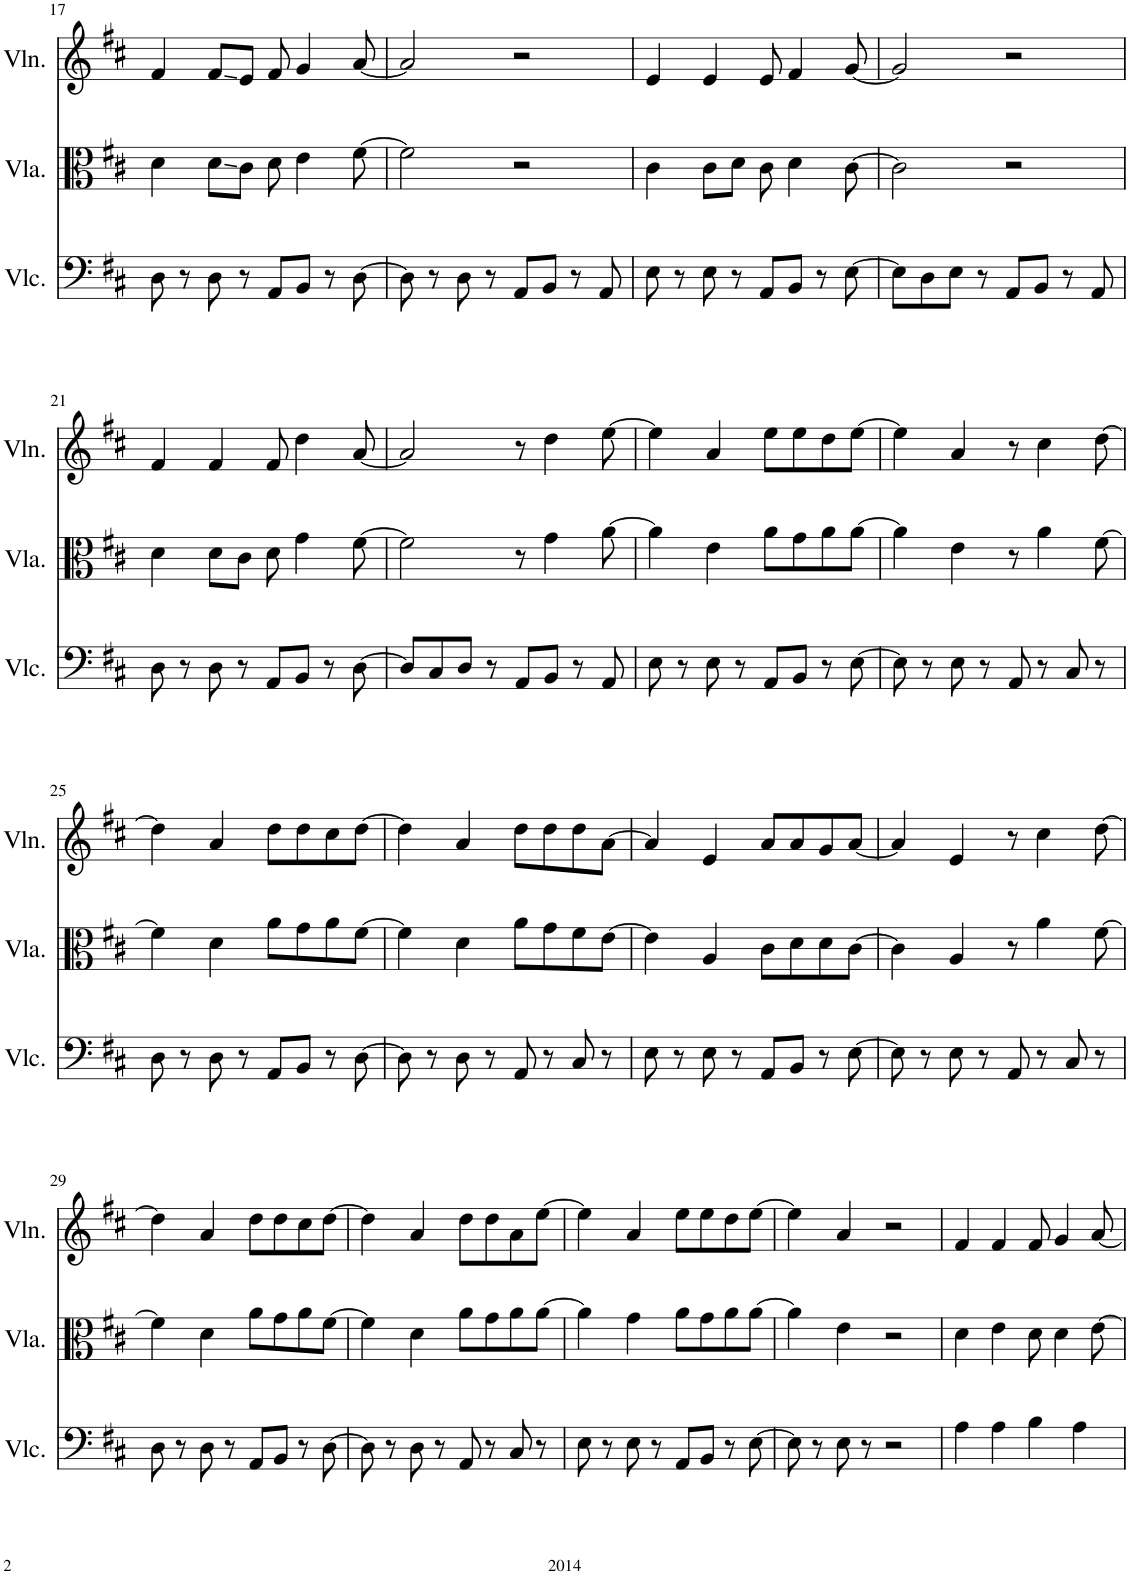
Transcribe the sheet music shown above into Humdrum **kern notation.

**kern	**kern	**kern
*part3	*part2	*part1
*staff3	*staff2	*staff1
*I"Violoncello	*I"Viola	*I"Violin
*I'Vlc.	*I'Vla.	*I'Vln.
!!LO:PB:g=z
*clefF4	*clefC3	*clefG2
*k[f#c#]	*k[f#c#]	*k[f#c#]
*M4/4	*M4/4	*M4/4
=17	=17	=17
8D\	4d\	4f#/
8r	.	.
8D\	8d\L	8f#/L
8r	8c#\J	8e/J
8AA/L	8d\	8f#/
8BB/J	4e\	4g/
8r	.	.
[8D\	[8f#\	[8a/
=18	=18	=18
8D\]	2f#\]	2a/]
8r	.	.
8D\	.	.
8r	.	.
8AA/L	2r	2r
8BB/J	.	.
8r	.	.
8AA/	.	.
=19	=19	=19
8E\	4c#\	4e/
8r	.	.
8E\	8c#\L	4e/
8r	8d\J	.
8AA/L	8c#\	8e/
8BB/J	4d\	4f#/
8r	.	.
[8E\	[8c#\	[8g/
=20	=20	=20
8E\L]	2c#\]	2g/]
8D\	.	.
8E\J	.	.
8r	.	.
8AA/L	2r	2r
8BB/J	.	.
8r	.	.
8AA/	.	.
!!LO:LB:g=z
=21	=21	=21
8D\	4d\	4f#/
8r	.	.
8D\	8d\L	4f#/
8r	8c#\J	.
8AA/L	8d\	8f#/
8BB/J	4g\	4dd\
8r	.	.
[8D\	[8f#\	[8a/
=22	=22	=22
8D/L]	2f#\]	2a/]
8C#/	.	.
8D/J	.	.
8r	.	.
8AA/L	8r	8r
8BB/J	4g\	4dd\
8r	.	.
8AA/	[8a\	[8ee\
=23	=23	=23
8E\	4a\]	4ee\]
8r	.	.
8E\	4e\	4a/
8r	.	.
8AA/L	8a\L	8ee\L
8BB/J	8g\	8ee\
8r	8a\	8dd\
[8E\	[8a\J	[8ee\J
=24	=24	=24
8E\]	4a\]	4ee\]
8r	.	.
8E\	4e\	4a/
8r	.	.
8AA/	8r	8r
8r	4a\	4cc#\
8C#/	.	.
8r	[8f#\	[8dd\
!!LO:LB:g=z
=25	=25	=25
8D\	4f#\]	4dd\]
8r	.	.
8D\	4d\	4a/
8r	.	.
8AA/L	8a\L	8dd\L
8BB/J	8g\	8dd\
8r	8a\	8cc#\
[8D\	[8f#\J	[8dd\J
=26	=26	=26
8D\]	4f#\]	4dd\]
8r	.	.
8D\	4d\	4a/
8r	.	.
8AA/	8a\L	8dd\L
8r	8g\	8dd\
8C#/	8f#\	8dd\
8r	[8e\J	[8a\J
=27	=27	=27
8E\	4e\]	4a/]
8r	.	.
8E\	4A/	4e/
8r	.	.
8AA/L	8c#\L	8a/L
8BB/J	8d\	8a/
8r	8d\	8g/
[8E\	[8c#\J	[8a/J
=28	=28	=28
8E\]	4c#\]	4a/]
8r	.	.
8E\	4A/	4e/
8r	.	.
8AA/	8r	8r
8r	4a\	4cc#\
8C#/	.	.
8r	[8f#\	[8dd\
!!LO:LB:g=z
=29	=29	=29
8D\	4f#\]	4dd\]
8r	.	.
8D\	4d\	4a/
8r	.	.
8AA/L	8a\L	8dd\L
8BB/J	8g\	8dd\
8r	8a\	8cc#\
[8D\	[8f#\J	[8dd\J
=30	=30	=30
8D\]	4f#\]	4dd\]
8r	.	.
8D\	4d\	4a/
8r	.	.
8AA/	8a\L	8dd\L
8r	8g\	8dd\
8C#/	8a\	8a\
8r	[8a\J	[8ee\J
=31	=31	=31
8E\	4a\]	4ee\]
8r	.	.
8E\	4g\	4a/
8r	.	.
8AA/L	8a\L	8ee\L
8BB/J	8g\	8ee\
8r	8a\	8dd\
[8E\	[8a\J	[8ee\J
=32	=32	=32
8E\]	4a\]	4ee\]
8r	.	.
8E\	4e\	4a/
8r	.	.
2r	2r	2r
=33	=33	=33
4A\	4d\	4f#/
4A\	4e\	4f#/
4B\	8d\	8f#/
.	4d\	4g/
4A\	.	.
.	[8e\	[8a/
=	=	=
*-	*-	*-
